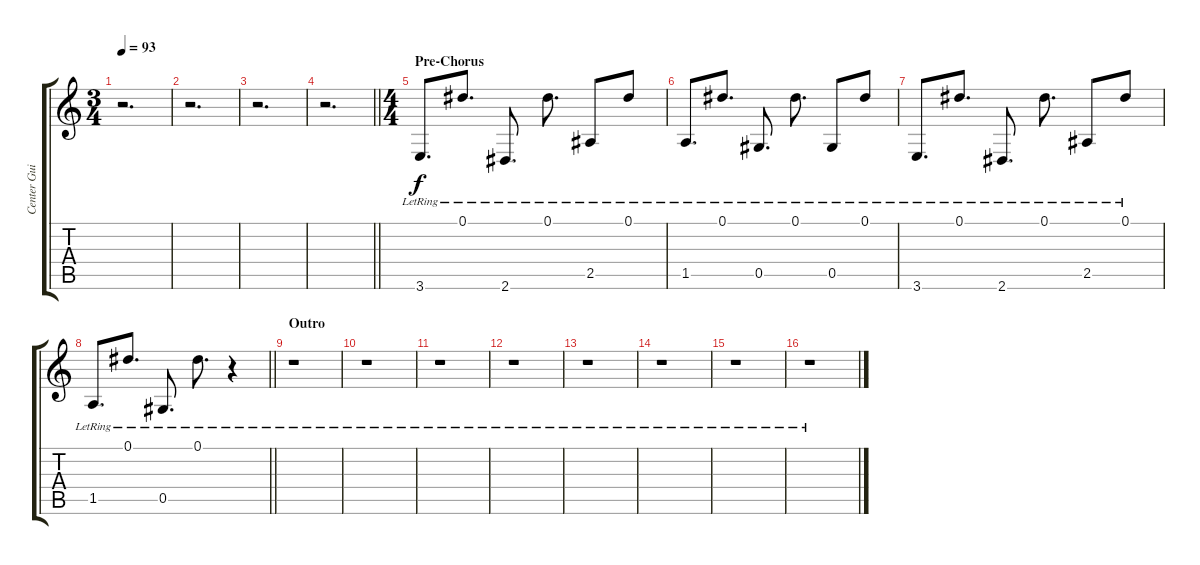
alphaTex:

\track ("Center Guitar" "Center Gui") {instrument distortionguitar}
\staff {score tabs}
\tuning (Eb4 Bb3 Gb3 Db3 Ab2 Db2) {hide}
\ts (3 4)
\tempo 93
\clef g2
\ks c
r.2{d dy f} |
r.2{d} |
r.2{d} |
\barLineRight lightlight
r.2{d} |
\ts (4 4)
\section ("" "Pre-Chorus")
3.6{lr}.8{d} 0.1{lr}.8{d} 2.6{lr}.8{d} 0.1{lr}.8{d} 2.5{lr}.8 0.1{lr}.8 |
1.5{lr}.8{d} 0.1{lr}.8{d} 0.5{lr}.8{d} 0.1{lr}.8{d} 0.5{lr}.8 0.1{lr}.8 |
3.6{lr}.8{d} 0.1{lr}.8{d} 2.6{lr}.8{d} 0.1{lr}.8{d} 2.5{lr}.8 0.1{lr}.8 |
\barLineRight lightlight
1.5{lr}.8{d} 0.1{lr}.8{d} 0.5{lr}.8{d} 0.1{lr}.8{d} r.4 |
\section ("" "Outro")
r.1 |
r.1 |
r.1 |
r.1 |
r.1 |
r.1 |
r.1 |
r.1
